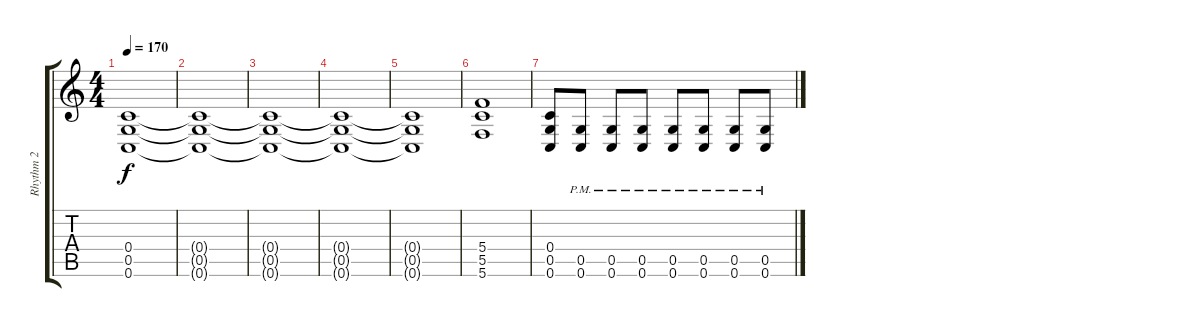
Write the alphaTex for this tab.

\track ("Rhythm 2" "Rhythm 2") {instrument distortionguitar}
\staff {score tabs}
\tuning (D4 A3 F3 C3 G2 C2) {hide}
\ts (4 4)
\tempo 170
\clef g2
\ks c
(0.4{t} 0.5{t} 0.6{t}).1{dy f} |
(0.4{t} 0.5{t} 0.6{t}).1 |
(0.4{t} 0.5{t} 0.6{t}).1 |
(0.4{t} 0.5{t} 0.6{t}).1 |
(0.4{t} 0.5{t} 0.6{t}).1 |
(5.4 5.5 5.6).1 |
(0.4 0.5 0.6).8 (0.5{pm} 0.6{pm}).8 (0.5{pm} 0.6{pm}).8 (0.5{pm} 0.6{pm}).8 (0.5{pm} 0.6{pm}).8 (0.5{pm} 0.6{pm}).8 (0.5{pm} 0.6{pm}).8 (0.5{pm} 0.6{pm}).8
